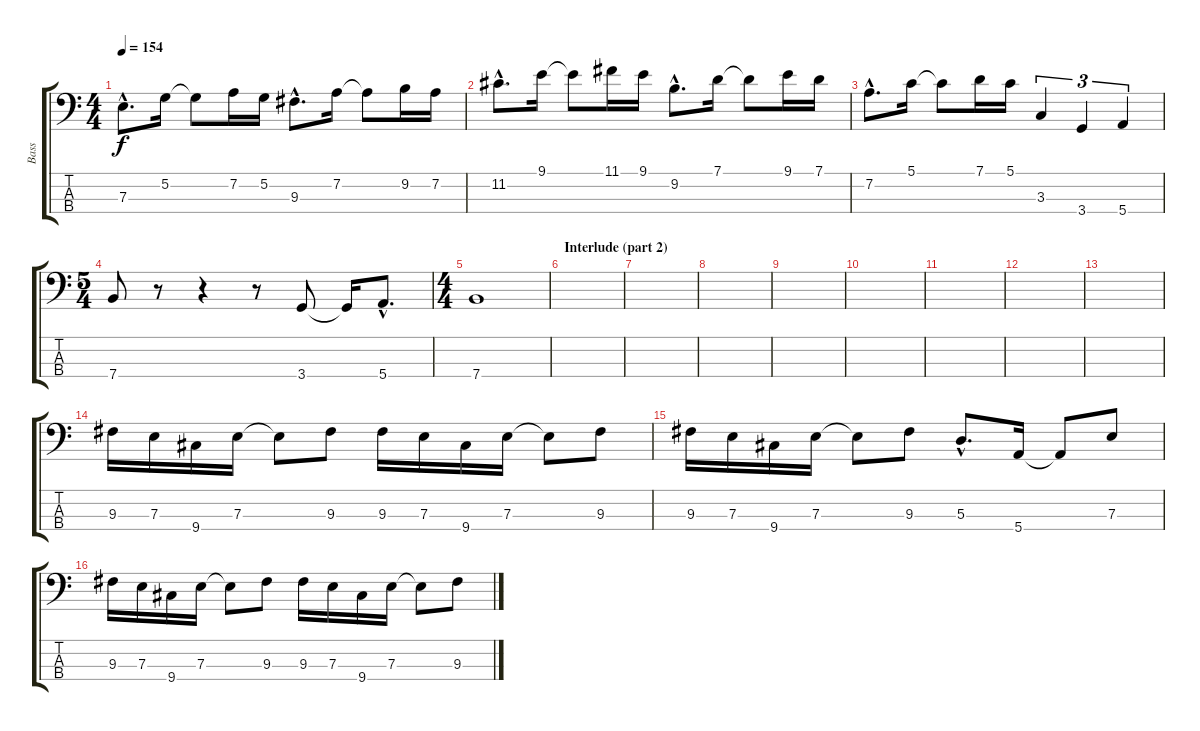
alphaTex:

\track ("Bass" "Bass") {instrument electricbassfinger}
\staff {score tabs}
\tuning (G2 D2 A1 E1) {hide}
\ts (4 4)
\tempo 154
\clef f4
\ks c
7.3{hac}.8{d dy f} 5.2.16 5.2{t}.8 7.2.16 5.2.16 9.3{hac}.8{d} 7.2.16 7.2{t}.8 9.2.16 7.2.16 |
11.2{hac}.8{d} 9.1.16 9.1{t}.8 11.1.16 9.1.16 9.2{hac}.8{d} 7.1.16 7.1{t}.8 9.1.16 7.1.16 |
7.2{hac}.8{d} 5.1.16 5.1{t}.8 7.1.16 5.1.16 3.3.4{tu (3 2)} 3.4.4{tu (3 2)} 5.4.4{tu (3 2)} |
\ts (5 4)
7.4.8 r.8 r.4 r.8 3.4.8 3.4{t}.16 5.4{hac}.8{d} |
\ts (4 4)
7.4.1 |
\section ("" "Interlude (part 2)")
|
|
|
|
|
|
|
|
9.3.16 7.3.16 9.4.16 7.3.16 7.3{t}.8 9.3.8 9.3.16 7.3.16 9.4.16 7.3.16 7.3{t}.8 9.3.8 |
9.3.16 7.3.16 9.4.16 7.3.16 7.3{t}.8 9.3.8 5.3{hac}.8{d} 5.4.16 5.4{t}.8 7.3.8 |
9.3.16 7.3.16 9.4.16 7.3.16 7.3{t}.8 9.3.8 9.3.16 7.3.16 9.4.16 7.3.16 7.3{t}.8 9.3.8
